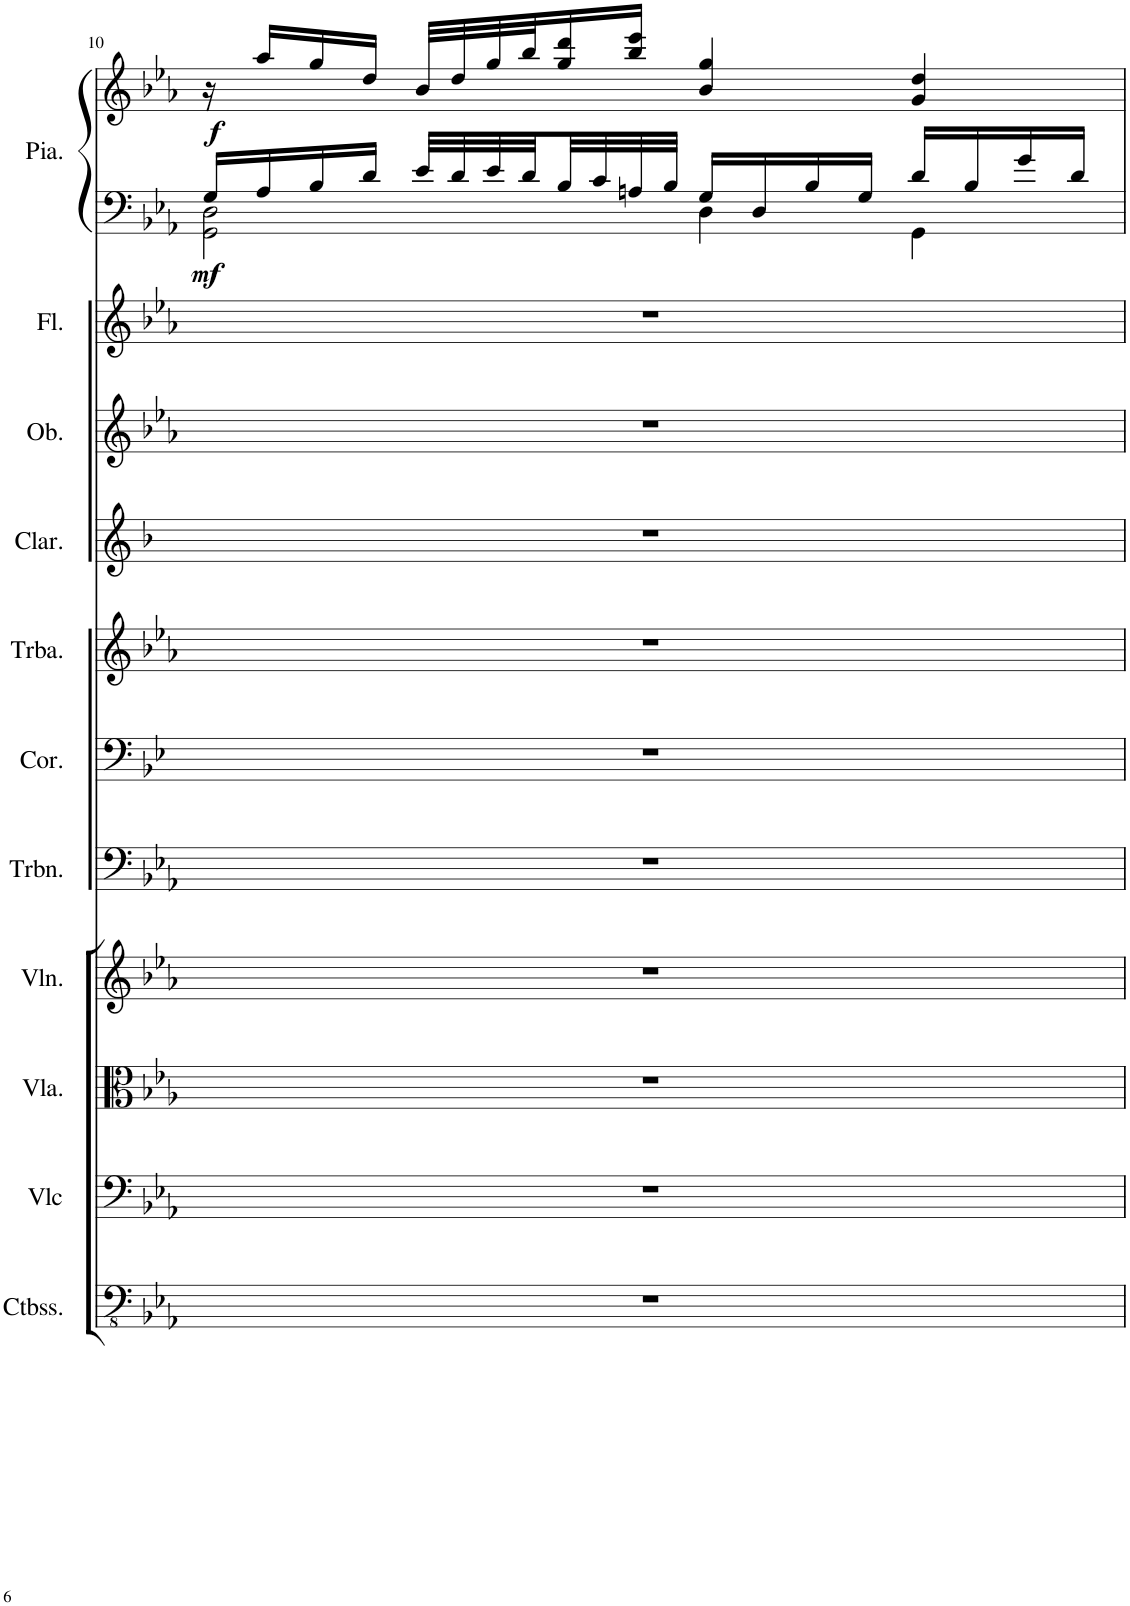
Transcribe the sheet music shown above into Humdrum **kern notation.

**kern	**kern	**kern	**kern	**kern	**kern	**kern	**kern	**kern	**kern	**kern	**kern	**dynam
*part11	*part10	*part9	*part8	*part7	*part6	*part5	*part4	*part3	*part2	*part1	*part1	*part1
*staff12	*staff11	*staff10	*staff9	*staff8	*staff7	*staff6	*staff5	*staff4	*staff3	*staff2	*staff1	*staff1/2
*I"Contrabbasso	*I"Violoncello	*I"Viola	*I"Violino	*I"Trombone in Mib	*I"Corno in Fa	*I"Tromba in Do	*I"Clarinetto in Sib	*I"Oboi	*I"Flauti	*I"Pianoforte	*	*
*I'Ctbss.	*I'Vlc	*I'Vla.	*I'Vln.	*I'Trbn.	*I'Cor.	*I'Trba.	*I'Clar.	*I'Ob.	*I'Fl.	*I'Pia.	*	*
!!LO:PB:g=z
*clefFv4	*clefF4	*clefC3	*clefG2	*clefF4	*clefF4	*clefG2	*clefG2	*clefG2	*clefG2	*clefF4	*clefG2	*
*Trd7c12	*	*	*	*	*Trd4c7	*Trd1c2	*Trd1c2	*	*	*	*	*
*k[b-e-a-]	*k[b-e-a-]	*k[b-e-a-]	*k[b-e-a-]	*k[b-e-a-]	*k[b-e-]	*k[b-e-a-]	*k[b-]	*k[b-e-a-]	*k[b-e-a-]	*k[b-e-a-]	*k[b-e-a-]	*
*M4/4	*M4/4	*M4/4	*M4/4	*M4/4	*M4/4	*M4/4	*M4/4	*M4/4	*M4/4	*M4/4	*M4/4	*
=10	=10	=10	=10	=10	=10	=10	=10	=10	=10	=10	=10	=10
*	*	*	*	*	*	*	*	*	*	*^	*	*
!	!	!	!	!	!	!	!	!	!	!	!	!	!LO:DY:b=2
!	!	!	!	!	!	!	!	!	!	!	!	!	!LO:DY:n=1:b
1r	1r	1r	1r	1r	1r	1r	1r	1r	1r	2GG\ 2D\	16G/LL	16r	mf f
.	.	.	.	.	.	.	.	.	.	.	16A-/	16aa-/LL	.
.	.	.	.	.	.	.	.	.	.	.	16B-/	16gg/	.
.	.	.	.	.	.	.	.	.	.	.	16d/JJ	16dd/JJ	.
.	.	.	.	.	.	.	.	.	.	.	32e-/LLL	32b-/LLL	.
.	.	.	.	.	.	.	.	.	.	.	32d/	32dd/	.
.	.	.	.	.	.	.	.	.	.	.	32e-/	32gg/	.
.	.	.	.	.	.	.	.	.	.	.	32d/	32bb-/J	.
.	.	.	.	.	.	.	.	.	.	.	32B-/	16gg/ 16ddd/	.
.	.	.	.	.	.	.	.	.	.	.	32c/	.	.
.	.	.	.	.	.	.	.	.	.	.	32An/	16bb-/ 16eee-/JJ	.
.	.	.	.	.	.	.	.	.	.	.	32B-/JJJ	.	.
.	.	.	.	.	.	.	.	.	.	4D\	16G/LL	4b-/ 4gg/	.
.	.	.	.	.	.	.	.	.	.	.	16D/	.	.
.	.	.	.	.	.	.	.	.	.	.	16B-/	.	.
.	.	.	.	.	.	.	.	.	.	.	16G/JJ	.	.
.	.	.	.	.	.	.	.	.	.	4GG\	16d/LL	4g/ 4dd/	.
.	.	.	.	.	.	.	.	.	.	.	16B-/	.	.
.	.	.	.	.	.	.	.	.	.	.	16g/	.	.
.	.	.	.	.	.	.	.	.	.	.	16d/JJ	.	.
*	*	*	*	*	*	*	*	*	*	*v	*v	*	*
=	=	=	=	=	=	=	=	=	=	=	=	=
*-	*-	*-	*-	*-	*-	*-	*-	*-	*-	*-	*-	*-
